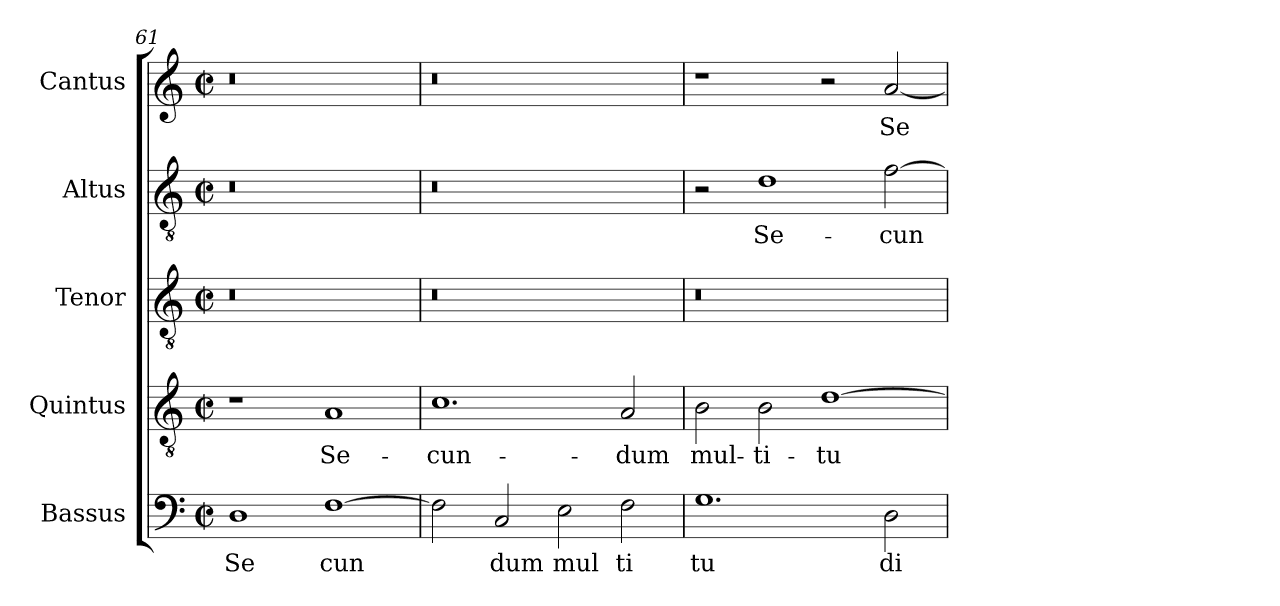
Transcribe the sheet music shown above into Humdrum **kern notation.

**kern	**text	**kern	**text	**kern	**kern	**text	**kern	**text
*part5	*part5	*part4	*part4	*part3	*part2	*part2	*part1	*part1
*staff5	*staff5	*staff4	*staff4	*staff3	*staff2	*staff2	*staff1	*staff1
*I"Bassus	*	*I"Quintus	*	*I"Tenor	*I"Altus	*	*I"Cantus	*
!!LO:PB:g=z
*clefF4	*	*clefGv2	*	*clefGv2	*clefGv2	*	*clefG2	*
*M2/2	*	*M2/2	*	*M2/2	*M2/2	*	*M2/2	*
*met(c|)	*	*met(c|)	*	*met(c|)	*met(c|)	*	*met(c|)	*
=61	=61	=61	=61	=61	=61	=61	=61	=61
!	!LO:LY:b:cj	!	!	!	!	!	!	!
1D	Se	1r	.	0r	0r	.	0r	.
!	!LO:LY:b	!	!LO:LY:b:cj	!	!	!	!	!
[>1F	cun	1A	Se-	.	.	.	.	.
=62	=62	=62	=62	=62	=62	=62	=62	=62
!	!	!	!LO:LY:b:cj	!	!	!	!	!
2F\]	.	1.c	-cun-	0r	0r	.	0r	.
!	!LO:LY:b:cj	!	!	!	!	!	!	!
2C/	dum	.	.	.	.	.	.	.
!	!LO:LY:b:cj	!	!	!	!	!	!	!
2E\	mul	.	.	.	.	.	.	.
!	!LO:LY:b:cj	!	!LO:LY:b:cj	!	!	!	!	!
2F\	ti	2A/	-dum	.	.	.	.	.
=63	=63	=63	=63	=63	=63	=63	=63	=63
!	!LO:LY:b:cj	!	!LO:LY:b:cj	!	!	!	!	!
1.G	tu	2B\	mul-	0r	2r	.	1r	.
!	!	!	!LO:LY:b:cj	!	!	!LO:LY:b:cj	!	!
.	.	2B\	-ti-	.	1d	Se-	.	.
!	!	!	!LO:LY:b:cj	!	!	!	!	!
.	.	[>1d	-tu-	.	.	.	2r	.
!	!LO:LY:b:cj	!	!	!	!	!LO:LY:b	!	!LO:LY:b:cj
2D\	di	.	.	.	[>2f\	-cun-	[<2a/	Se
=	=	=	=	=	=	=	=	=
*-	*-	*-	*-	*-	*-	*-	*-	*-
